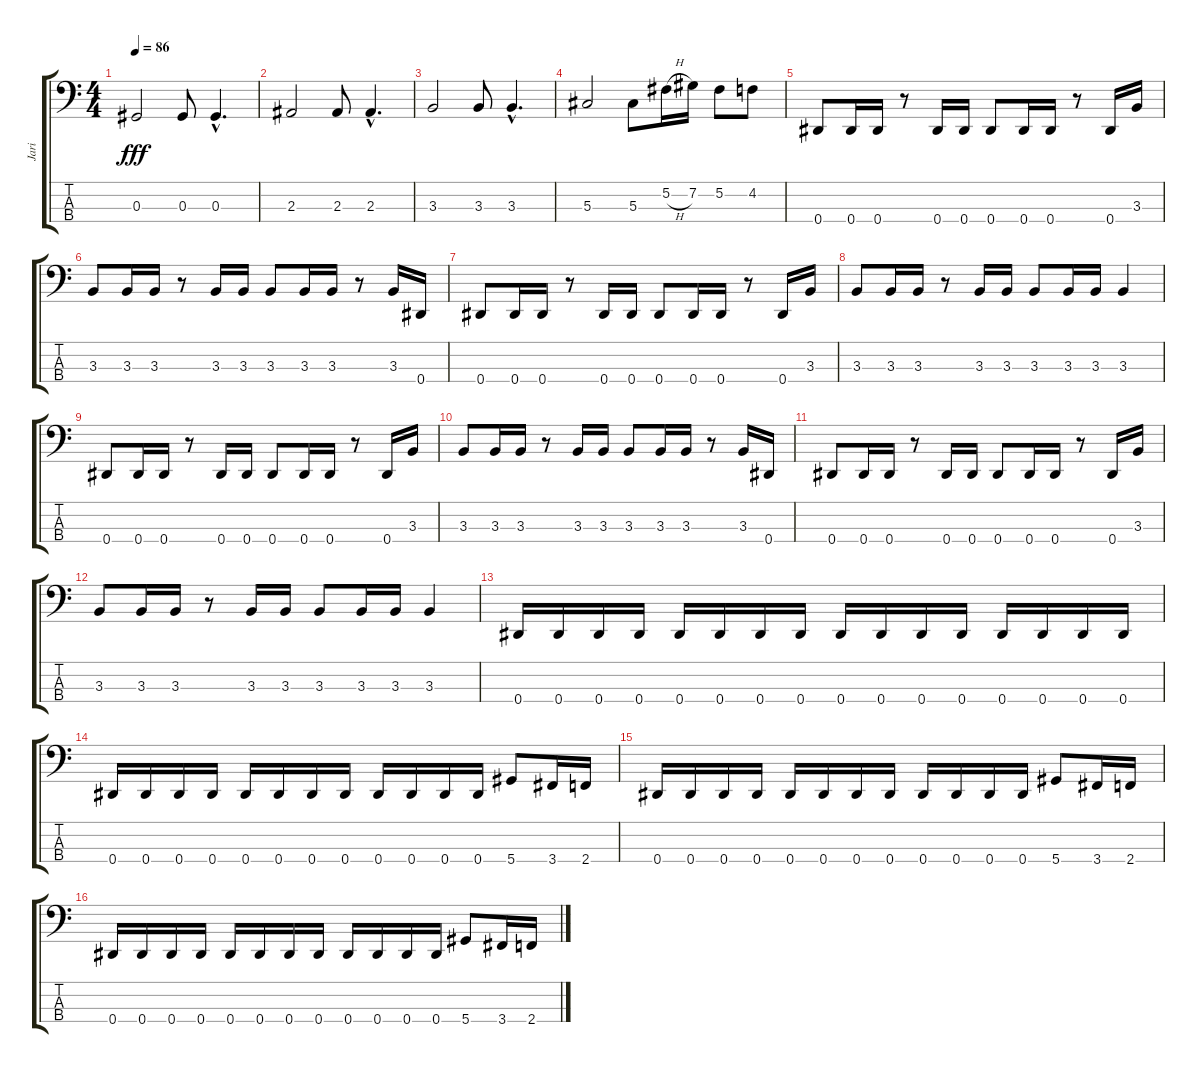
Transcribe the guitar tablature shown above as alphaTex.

\track ("Jari" "Jari") {instrument electricbassfinger}
\staff {score tabs}
\tuning (Gb2 Db2 Ab1 Eb1) {hide}
\ts (4 4)
\tempo 86
\clef f4
\ks c
0.3.2{dy fff} 0.3.8 0.3{hac}.4{d} |
2.3.2 2.3.8 2.3{hac}.4{d} |
3.3.2 3.3.8 3.3{hac}.4{d} |
5.3.2 5.3.8 5.2{h}.16 7.2.16 5.2.8 4.2.8 |
0.4.8 0.4.16 0.4.16 r.8 0.4.16 0.4.16 0.4.8 0.4.16 0.4.16 r.8 0.4.16 3.3.16 |
3.3.8 3.3.16 3.3.16 r.8 3.3.16 3.3.16 3.3.8 3.3.16 3.3.16 r.8 3.3.16 0.4.16 |
0.4.8 0.4.16 0.4.16 r.8 0.4.16 0.4.16 0.4.8 0.4.16 0.4.16 r.8 0.4.16 3.3.16 |
3.3.8 3.3.16 3.3.16 r.8 3.3.16 3.3.16 3.3.8 3.3.16 3.3.16 3.3.4 |
0.4.8 0.4.16 0.4.16 r.8 0.4.16 0.4.16 0.4.8 0.4.16 0.4.16 r.8 0.4.16 3.3.16 |
3.3.8 3.3.16 3.3.16 r.8 3.3.16 3.3.16 3.3.8 3.3.16 3.3.16 r.8 3.3.16 0.4.16 |
0.4.8 0.4.16 0.4.16 r.8 0.4.16 0.4.16 0.4.8 0.4.16 0.4.16 r.8 0.4.16 3.3.16 |
3.3.8 3.3.16 3.3.16 r.8 3.3.16 3.3.16 3.3.8 3.3.16 3.3.16 3.3.4 |
0.4.16 0.4.16 0.4.16 0.4.16 0.4.16 0.4.16 0.4.16 0.4.16 0.4.16 0.4.16 0.4.16 0.4.16 0.4.16 0.4.16 0.4.16 0.4.16 |
0.4.16 0.4.16 0.4.16 0.4.16 0.4.16 0.4.16 0.4.16 0.4.16 0.4.16 0.4.16 0.4.16 0.4.16 5.4.8 3.4.16 2.4.16 |
0.4.16 0.4.16 0.4.16 0.4.16 0.4.16 0.4.16 0.4.16 0.4.16 0.4.16 0.4.16 0.4.16 0.4.16 5.4.8 3.4.16 2.4.16 |
0.4.16 0.4.16 0.4.16 0.4.16 0.4.16 0.4.16 0.4.16 0.4.16 0.4.16 0.4.16 0.4.16 0.4.16 5.4.8 3.4.16 2.4.16
